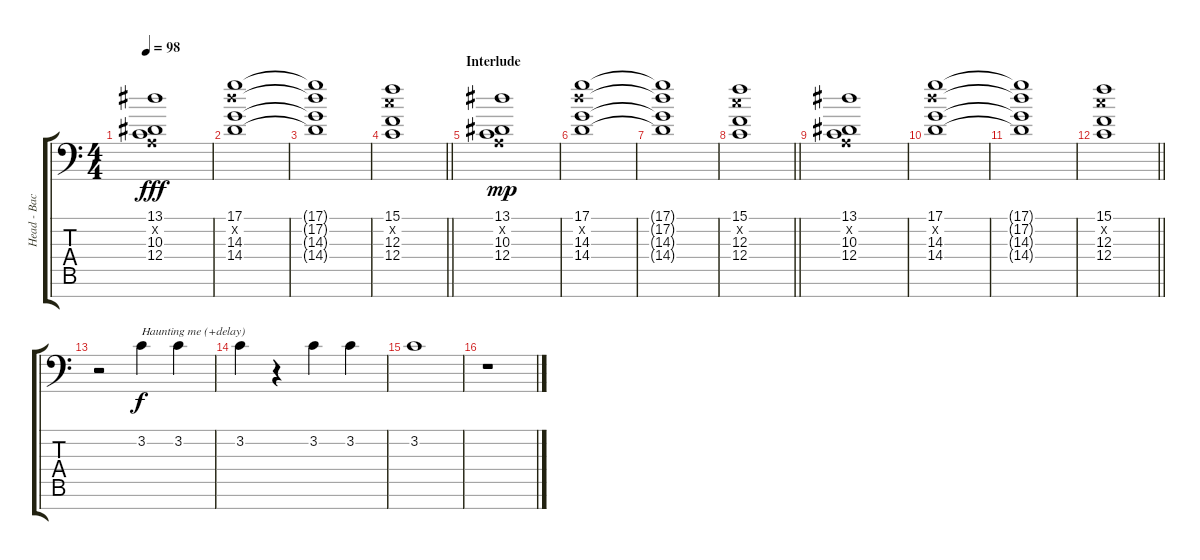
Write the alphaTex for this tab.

\track ("Head - Background vocals" "Head - Bac") {instrument choiraahs}
\staff {score tabs}
\tuning (D4 A3 F3 C3 G2 D2 A1) {hide}
\ts (4 4)
\tempo 98
\clef f4
\ks c
(13.1 0.2{x} 10.3 12.4).1{dy fff} |
(17.1 17.2{x} 14.3 14.4).1 |
(17.1{t} 17.2{t} 14.3{t} 14.4{t}).1 |
\barLineRight lightlight
(15.1 15.2{x} 12.3 12.4).1 |
\section ("" "Interlude")
(13.1 0.2{x} 10.3 12.4).1{dy mp} |
(17.1 17.2{x} 14.3 14.4).1 |
(17.1{t} 17.2{t} 14.3{t} 14.4{t}).1 |
\barLineRight lightlight
(15.1 15.2{x} 12.3 12.4).1 |
(13.1 0.2{x} 10.3 12.4).1 |
(17.1 17.2{x} 14.3 14.4).1 |
(17.1{t} 17.2{t} 14.3{t} 14.4{t}).1 |
\barLineRight lightlight
(15.1 15.2{x} 12.3 12.4).1 |
r.2{volume 10 instrument lead2sawtooth} 3.2.4{txt "Haunting me (+delay)" dy f} 3.2.4 |
3.2.4 r.4 3.2.4{balance 14} 3.2.4 |
3.2.1 |
r.1
